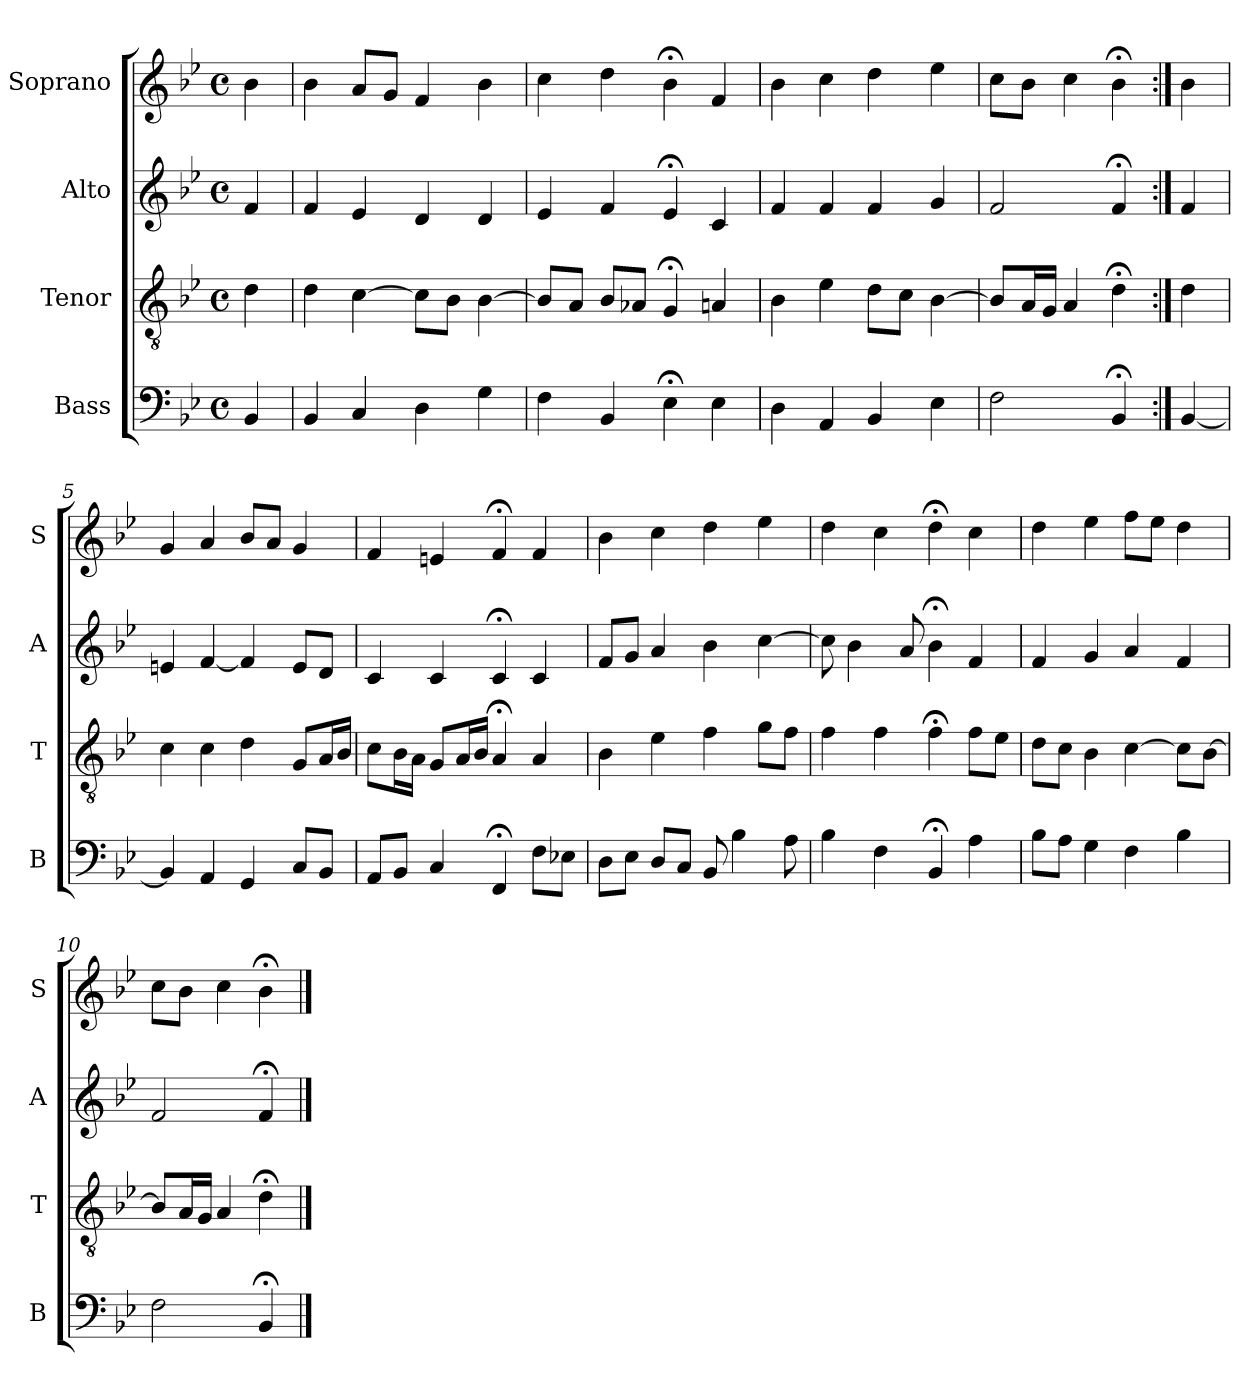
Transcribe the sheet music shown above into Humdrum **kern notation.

**kern	**kern	**kern	**kern
*part4	*part3	*part2	*part1
*staff4	*staff3	*staff2	*staff1
*I"Bass	*I"Tenor	*I"Alto	*I"Soprano
*I'B	*I'T	*I'A	*I'S
*clefF4	*clefGv2	*clefG2	*clefG2
*k[b-e-]	*k[b-e-]	*k[b-e-]	*k[b-e-]
*B-:	*B-:	*B-:	*B-:
*M4/4	*M4/4	*M4/4	*M4/4
*met(c)	*met(c)	*met(c)	*met(c)
*MM100	*MM100	*MM100	*MM100
=	=	=	=
4BB-	4d	4f	4b-
=1	=1	=1	=1
4BB-	4d	4f	4b-
4C	[4c	4e-	8aL
.	.	.	8gJ
4D	8cL]	4d	4f
.	8B-J	.	.
4G	[4B-	4d	4b-
=2	=2	=2	=2
4F	8B-L]	4e-	4cc
.	8AJ	.	.
4BB-	8B-L	4f	4dd
.	8A-XJ	.	.
4E-;<	4G;<	4e-;<	4b-;<
4E-i	4Ani	4ci	4fi
=3	=3	=3	=3
4D	4B-	4f	4b-
4AA	4e-	4f	4cc
4BB-	8dL	4f	4dd
.	8cJ	.	.
4E-	[4B-	4g	4ee-
=4	=4	=4	=4
2F	8B-L]	2f	8ccL
.	16AL	.	8b-J
.	16GJJ	.	.
.	4A	.	4cc
4BB-;<	4d;<	4f;<	4b-;<
=:|!	=:|!	=:|!	=:|!
[4BB-	4d	4f	4b-
=5	=5	=5	=5
4BB-i]	4ci	4eni	4gi
4AA	4c	[4f	4a
4GG	4d	4f]	8b-L
.	.	.	8aJ
8CL	8GL	8eL	4g
8BB-J	16AL	8dJ	.
.	16B-JJ	.	.
=6	=6	=6	=6
8AAL	8cL	4c	4f
8BB-J	16B-L	.	.
.	16AJJ	.	.
4C	8GL	4c	4en
.	16AL	.	.
.	16B-JJ	.	.
4FF;<	4A;<	4c;<	4f;<
8FL	4A	4c	4f
8E-XJ	.	.	.
=7	=7	=7	=7
8DL	4B-	8fL	4b-
8E-J	.	8gJ	.
8DL	4e-	4a	4cc
8CJ	.	.	.
8BB-	4f	4b-	4dd
4B-	.	.	.
.	8gL	[4cc	4ee-
8A	8fJ	.	.
=8	=8	=8	=8
4B-	4f	8cc]	4dd
.	.	4b-	.
4F	4f	.	4cc
.	.	8a	.
4BB-;<	4f;<	4b-;<	4dd;<
4A	8fL	4f	4cc
.	8e-J	.	.
=9	=9	=9	=9
8B-L	8dL	4f	4dd
8AJ	8cJ	.	.
4G	4B-	4g	4ee-
4F	[4c	4a	8ffL
.	.	.	8ee-J
4B-	8cL]	4f	4dd
.	[8B-J	.	.
=10	=10	=10	=10
2F	8B-L]	2f	8ccL
.	16AL	.	8b-J
.	16GJJ	.	.
.	4A	.	4cc
4BB-;<	4d;<	4f;<	4b-;<
==	==	==	==
*-	*-	*-	*-
